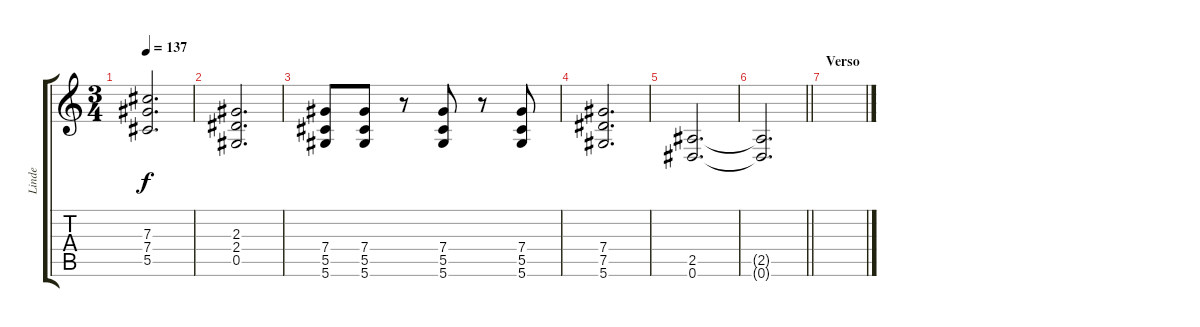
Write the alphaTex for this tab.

\track ("Linde" "Linde") {instrument electricguitarjazz}
\staff {score tabs}
\tuning (Eb4 Bb3 Gb3 Db3 Ab2 Eb2) {hide}
\ts (3 4)
\tempo 137
\clef g2
\ks c
(7.3 7.4 5.5).2{d dy f} |
(2.3 2.4 0.5).2{d} |
(7.4 5.5 5.6).8 (7.4 5.5 5.6).8 r.8 (7.4 5.5 5.6).8 r.8 (7.4 5.5 5.6).8 |
(7.4 7.5 5.6).2{d} |
(2.5 0.6).2{d} |
\barLineRight lightlight
(2.5{t} 0.6{t}).2{d} |
\section ("" "Verso")
